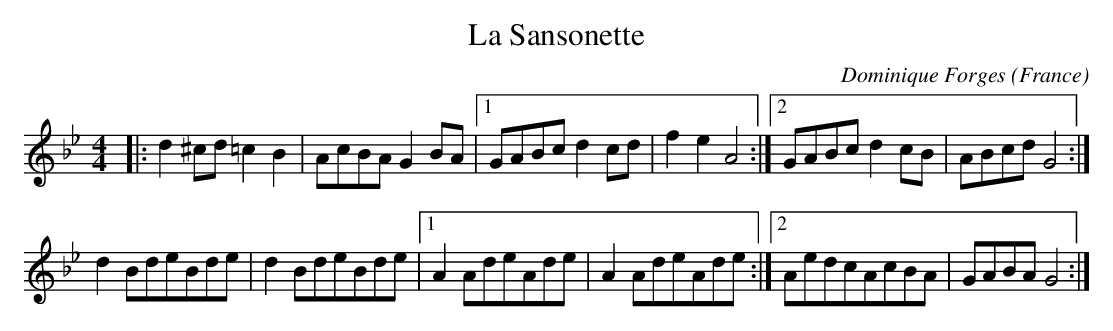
X:1
T:La Sansonette
M:4/4
L:1/4
C:Dominique Forges
O:France
K:Gm
|:d ^c/2d/2=cB|A/2c/2B/2A/2GB/2A/2|1 G/2A/2/B/2c/2 dc/2d/2|f e A2:|2 G/2A/2B/2c/2 dc/2B/2|A/2B/2c/2d/2 G2:|
dB/2d/2e/2B/2d/2e/2|dB/2d/2e/2B/2d/2e/2|1 A A/2d/2e/2A/2d/2e/2|A A/2d/2e/2A/2d/2e/2:|2 A/2e/2d/2c/2A/2c/2B/2A/2|G/2A/2B/2A/2 G2:|
